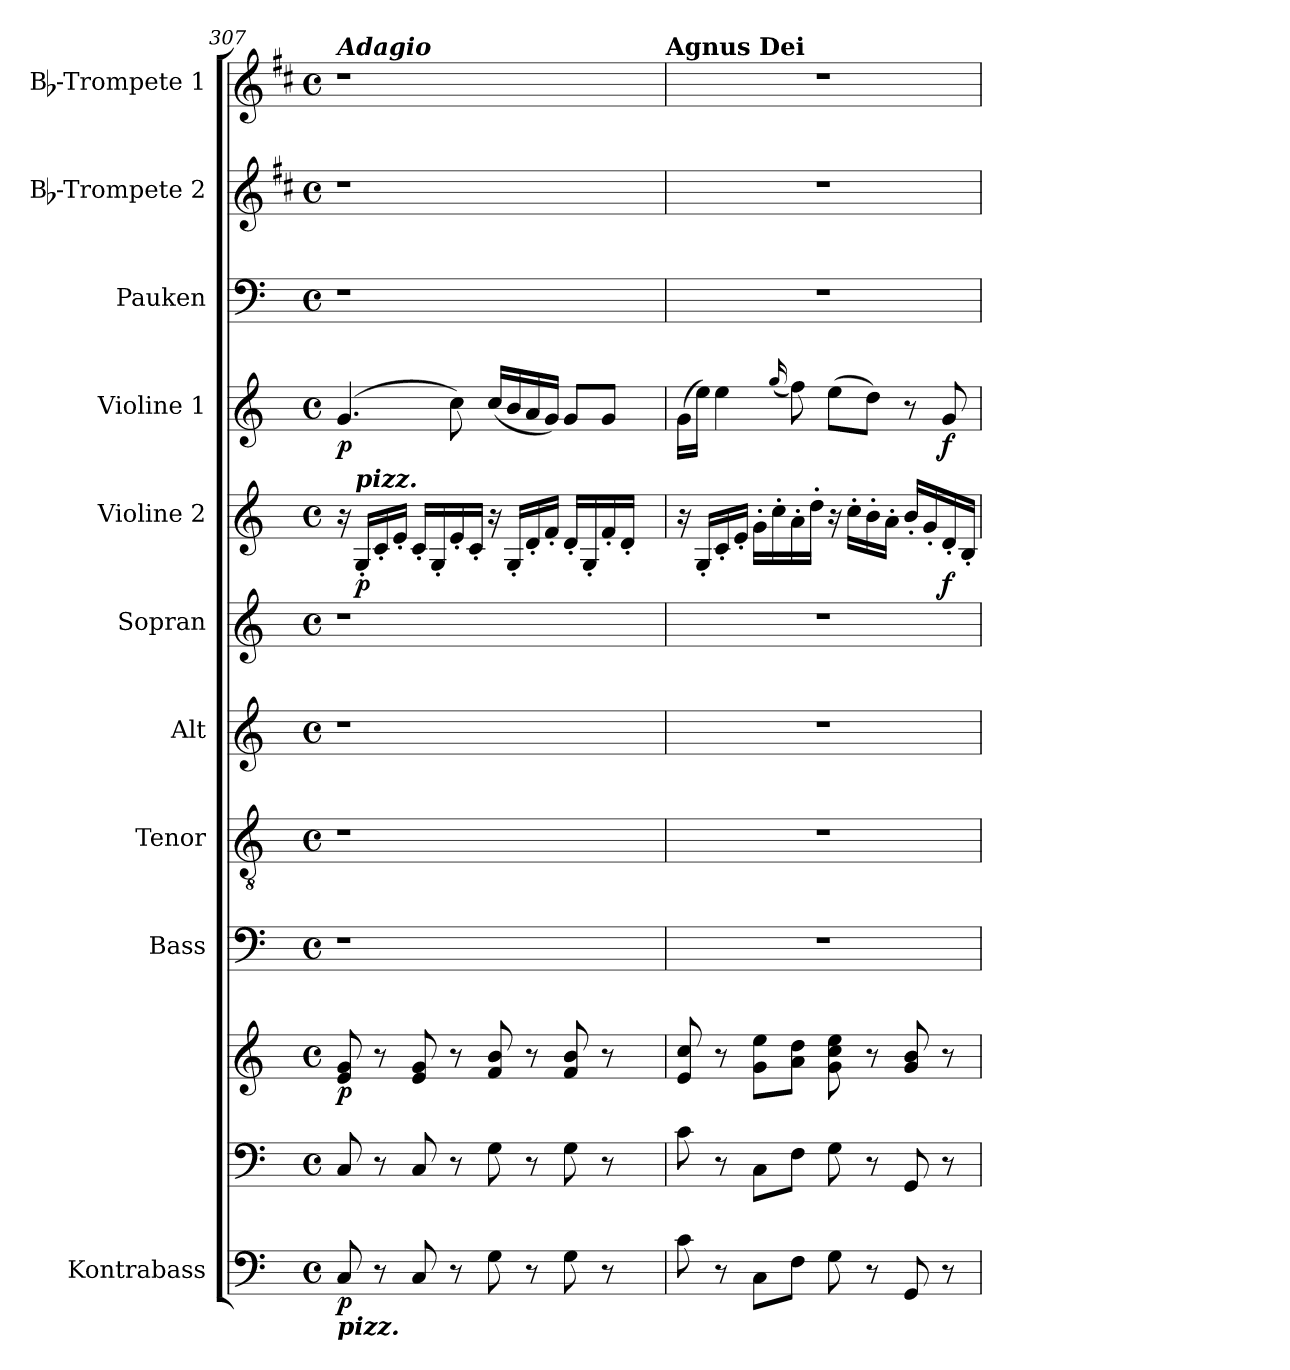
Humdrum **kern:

**kern	**dynam	**kern	**kern	**dynam	**kern	**kern	**kern	**kern	**kern	**dynam	**kern	**dynam	**kern	**kern	**kern
*part11	*part11	*part10	*part10	*part10	*part9	*part8	*part7	*part6	*part5	*part5	*part4	*part4	*part3	*part2	*part1
*staff12	*staff12	*staff11	*staff10	*staff10/11	*staff9	*staff8	*staff7	*staff6	*staff5	*staff5	*staff4	*staff4	*staff3	*staff2	*staff1
*I"Kontrabass	*	*	*	*	*I"Bass	*I"Tenor	*I"Alt	*I"Sopran	*I"Violine 2	*	*I"Violine 1	*	*I"Pauken	*I"Bb-Trompete 2	*I"Bb-Trompete 1
*I'Kb.	*	*	*	*	*I'B.	*I'T.	*I'A.	*I'S.	*I'Vl. 2	*	*I'Vl. 1	*	*I'Pk.	*I'Bb Trp. 2	*I'Bb Trp. 1
!!LO:PB:g=z
*clefF4	*	*clefF4	*clefG2	*	*clefF4	*clefGv2	*clefG2	*clefG2	*clefG2	*	*clefG2	*	*clefF4	*clefG2	*clefG2
*ITrd7c12	*	*	*	*	*	*	*	*	*	*	*	*	*	*ITrd1c2	*ITrd1c2
*k[]	*	*k[]	*k[]	*	*k[]	*k[]	*k[]	*k[]	*k[]	*	*k[]	*	*k[]	*k[]	*k[]
*C:	*	*C:	*C:	*	*C:	*C:	*C:	*C:	*C:	*	*C:	*	*C:	*C:	*C:
*M4/4	*	*M4/4	*M4/4	*	*M4/4	*M4/4	*M4/4	*M4/4	*M4/4	*	*M4/4	*	*M4/4	*M4/4	*M4/4
*met(c)	*	*met(c)	*met(c)	*	*met(c)	*met(c)	*met(c)	*met(c)	*met(c)	*	*met(c)	*	*met(c)	*met(c)	*met(c)
=307	=307	=307	=307	=307	=307	=307	=307	=307	=307	=307	=307	=307	=307	=307	=307
!	!	!	!	!	!	!	!	!	!	!	!	!	!	!	!LO:TX:a:Bi:t=Adagio
!LO:TX:b:Bi:t=pizz.	!	!	!	!	!	!	!	!	!	!	!	!	!	!	!
!	!LO:DY:b	!	!	!LO:DY:b	!	!	!	!	!	!	!	!LO:DY:b	!	!	!
8CC/	p	8C/	8e/ 8g/	p	1r	1r	1r	1r	16r	.	(4.g/	p	1r	1r	1r
!	!	!	!	!	!	!	!	!	!LO:TX:a:Bi:t=pizz.	!	!	!	!	!	!
!	!	!	!	!	!	!	!	!	!	!LO:DY:b	!	!	!	!	!
.	.	.	.	.	.	.	.	.	16G'</LL	p	.	.	.	.	.
8r	.	8r	8r	.	.	.	.	.	16c'</	.	.	.	.	.	.
.	.	.	.	.	.	.	.	.	16e'</JJ	.	.	.	.	.	.
8CC/	.	8C/	8e/ 8g/	.	.	.	.	.	16c'</LL	.	.	.	.	.	.
.	.	.	.	.	.	.	.	.	16G'</	.	.	.	.	.	.
8r	.	8r	8r	.	.	.	.	.	16e'</	.	8cc\)	.	.	.	.
.	.	.	.	.	.	.	.	.	16c'</JJ	.	.	.	.	.	.
8GG\	.	8G\	8f/ 8b/	.	.	.	.	.	16r	.	(<16cc/LL	.	.	.	.
.	.	.	.	.	.	.	.	.	16G'</LL	.	16b/	.	.	.	.
8r	.	8r	8r	.	.	.	.	.	16d'</	.	16a/	.	.	.	.
.	.	.	.	.	.	.	.	.	16f'</JJ	.	16g/JJ)	.	.	.	.
8GG\	.	8G\	8f/ 8b/	.	.	.	.	.	16d'</LL	.	8g/L	.	.	.	.
.	.	.	.	.	.	.	.	.	16G'</	.	.	.	.	.	.
8r	.	8r	8r	.	.	.	.	.	16f'</	.	8g/J	.	.	.	.
.	.	.	.	.	.	.	.	.	16d'</JJ	.	.	.	.	.	.
8ryy	.	8ryy	8ryy	.	8ryy	8ryy	8ryy	8ryy	8ryy	.	8ryy	.	8ryy	8ryy	8ryy
!	!	!	!	!	!	!	!	!	!	!	!	!	!	!	!LO:TX:a:B:t=Agnus Dei
=308	=308	=308	=308	=308	=308	=308	=308	=308	=308	=308	=308	=308	=308	=308	=308
8C\	.	8c\	8e/ 8cc/	.	1r	1r	1r	1r	16r	.	(>16g\LL	.	1r	1r	1r
.	.	.	.	.	.	.	.	.	16G'</LL	.	16ee\JJ)	.	.	.	.
8r	.	8r	8r	.	.	.	.	.	16c'</	.	4ee\	.	.	.	.
.	.	.	.	.	.	.	.	.	16e'</JJ	.	.	.	.	.	.
8CC\L	.	8C\L	8g\ 8ee\L	.	.	.	.	.	16g'>\LL	.	.	.	.	.	.
.	.	.	.	.	.	.	.	.	16cc'>\	.	.	.	.	.	.
.	.	.	.	.	.	.	.	.	.	.	(<16qqgg/	.	.	.	.
8FF\J	.	8F\J	8a\ 8dd\J	.	.	.	.	.	16a'>\	.	8ff\)	.	.	.	.
.	.	.	.	.	.	.	.	.	16dd'>\JJ	.	.	.	.	.	.
8GG\	.	8G\	8g\ 8cc\ 8ee\	.	.	.	.	.	16r	.	(>8ee\L	.	.	.	.
.	.	.	.	.	.	.	.	.	16cc'>\LL	.	.	.	.	.	.
8r	.	8r	8r	.	.	.	.	.	16b'>\	.	8dd\J)	.	.	.	.
.	.	.	.	.	.	.	.	.	16a'>\JJ	.	.	.	.	.	.
8GGG/	.	8GG/	8g/ 8b/	.	.	.	.	.	16b'</LL	.	8r	.	.	.	.
.	.	.	.	.	.	.	.	.	16g'</	.	.	.	.	.	.
!	!	!	!	!	!	!	!	!	!	!LO:DY:b	!	!LO:DY:b	!	!	!
8r	.	8r	8r	.	.	.	.	.	16d'</	f	8g/	f	.	.	.
.	.	.	.	.	.	.	.	.	16B'</JJ	.	.	.	.	.	.
=	=	=	=	=	=	=	=	=	=	=	=	=	=	=	=
*-	*-	*-	*-	*-	*-	*-	*-	*-	*-	*-	*-	*-	*-	*-	*-
